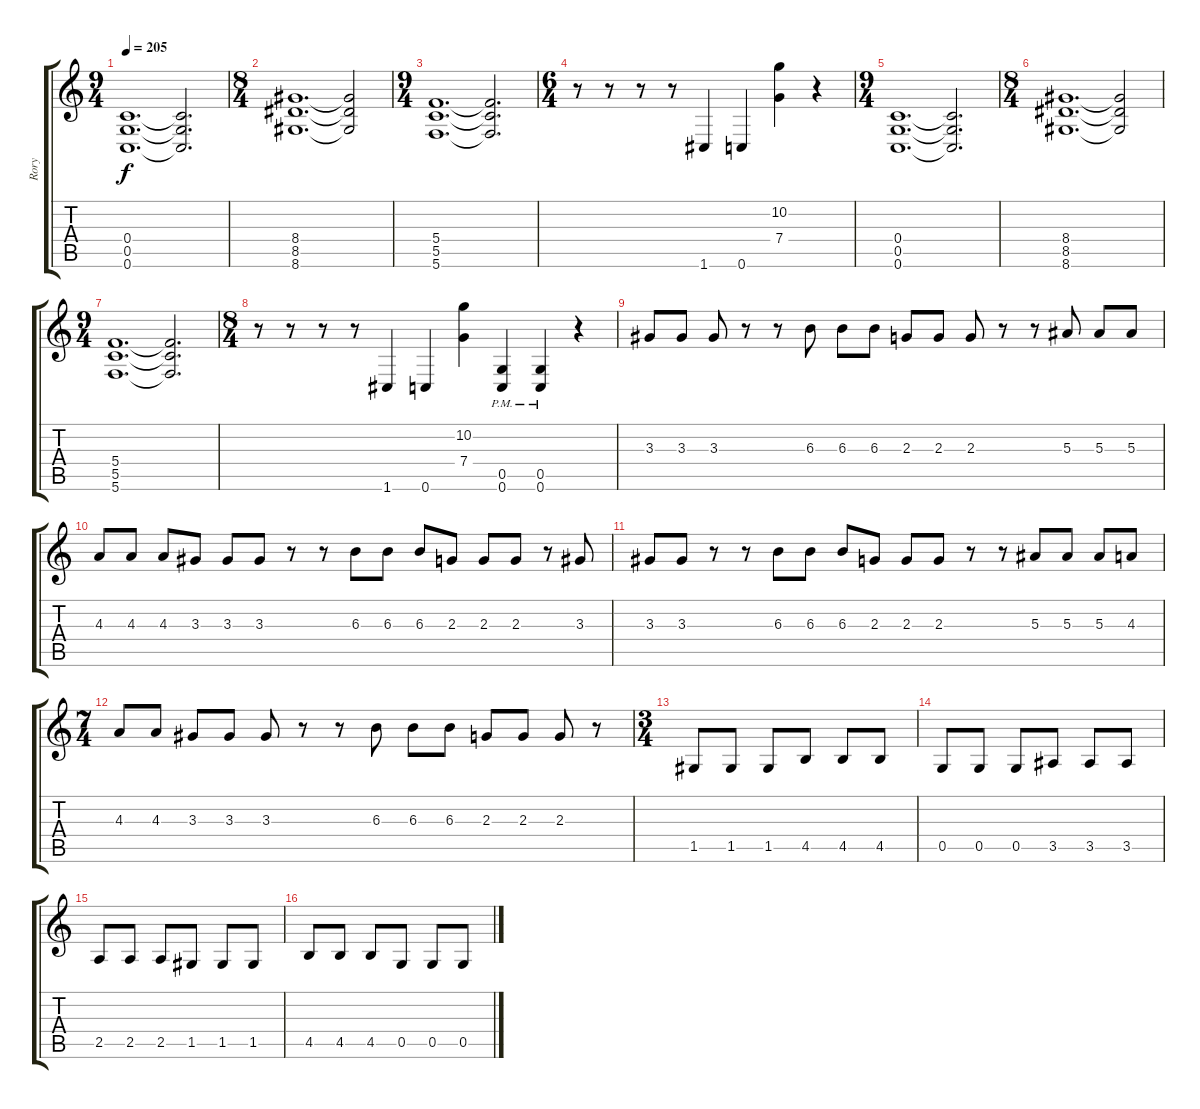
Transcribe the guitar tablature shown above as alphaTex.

\track ("Rory" "Rory") {instrument overdrivenguitar}
\staff {score tabs}
\tuning (D4 A3 F3 C3 G2 C2) {hide}
\ts (9 4)
\tempo 205
\clef g2
\ks c
(0.4 0.5 0.6).1{d dy f} (0.4{t} 0.5{t} 0.6{t}).2{d} |
\ts (8 4)
(8.4 8.5 8.6).1{d} (8.4{t} 8.5{t} 8.6{t}).2 |
\ts (9 4)
(5.4 5.5 5.6).1{d} (5.4{t} 5.5{t} 5.6{t}).2{d} |
\ts (6 4)
r.8 r.8 r.8 r.8 1.6.4 0.6.4 (10.2 7.4).4 r.4 |
\ts (9 4)
(0.4 0.5 0.6).1{d} (0.4{t} 0.5{t} 0.6{t}).2{d} |
\ts (8 4)
(8.4 8.5 8.6).1{d} (8.4{t} 8.5{t} 8.6{t}).2 |
\ts (9 4)
(5.4 5.5 5.6).1{d} (5.4{t} 5.5{t} 5.6{t}).2{d} |
\ts (8 4)
r.8 r.8 r.8 r.8 1.6.4 0.6.4 (10.2 7.4).4 (0.5{pm} 0.6).4 (0.5{pm} 0.6).4 r.4 |
3.3.8 3.3.8 3.3.8 r.8 r.8 6.3.8 6.3.8 6.3.8 2.3.8 2.3.8 2.3.8 r.8 r.8 5.3.8 5.3.8 5.3.8 |
4.3.8 4.3.8 4.3.8 3.3.8 3.3.8 3.3.8 r.8 r.8 6.3.8 6.3.8 6.3.8 2.3.8 2.3.8 2.3.8 r.8 3.3.8 |
3.3.8 3.3.8 r.8 r.8 6.3.8 6.3.8 6.3.8 2.3.8 2.3.8 2.3.8 r.8 r.8 5.3.8 5.3.8 5.3.8 4.3.8 |
\ts (7 4)
4.3.8 4.3.8 3.3.8 3.3.8 3.3.8 r.8 r.8 6.3.8 6.3.8 6.3.8 2.3.8 2.3.8 2.3.8 r.8 |
\ts (3 4)
1.5.8 1.5.8 1.5.8 4.5.8 4.5.8 4.5.8 |
0.5.8 0.5.8 0.5.8 3.5.8 3.5.8 3.5.8 |
2.5.8 2.5.8 2.5.8 1.5.8 1.5.8 1.5.8 |
4.5.8 4.5.8 4.5.8 0.5.8 0.5.8 0.5.8
